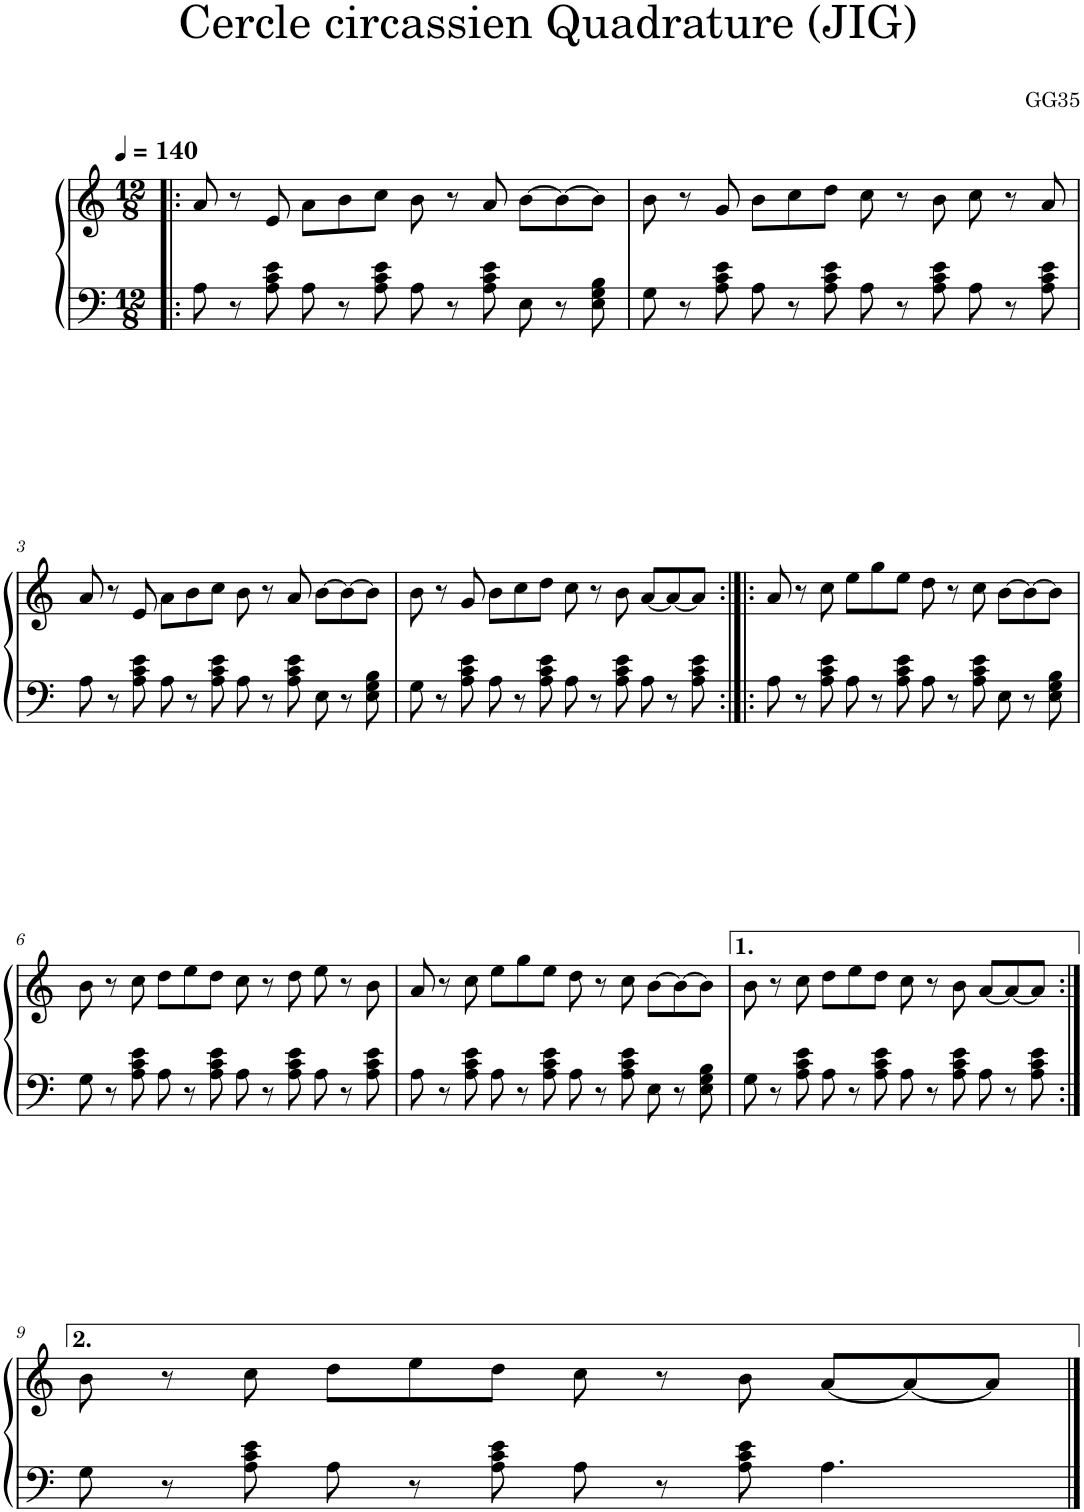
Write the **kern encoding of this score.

**kern	**kern
*part1	*part1
*staff2	*staff1
*I"Piano	*
*I'Pia.	*
*clefF4	*clefG2
*k[]	*k[]
*M12/8	*M12/8
*MM140	*MM140
=1!|:	=1!|:
8A\	8a/
8r	8r
8A\ 8c\ 8e\	8e/
8A\	8a\L
8r	8b\
8A\ 8c\ 8e\	8cc\J
8A\	8b\
8r	8r
8A\ 8c\ 8e\	8a/
8E\	[8b\L
8r	8b\_
8E\ 8G\ 8B\	8b\J]
=2	=2
8G\	8b\
8r	8r
8A\ 8c\ 8e\	8g/
8A\	8b\L
8r	8cc\
8A\ 8c\ 8e\	8dd\J
8A\	8cc\
8r	8r
8A\ 8c\ 8e\	8b\
8A\	8cc\
8r	8r
8A\ 8c\ 8e\	8a/
!!LO:LB:g=z
=3	=3
8A\	8a/
8r	8r
8A\ 8c\ 8e\	8e/
8A\	8a\L
8r	8b\
8A\ 8c\ 8e\	8cc\J
8A\	8b\
8r	8r
8A\ 8c\ 8e\	8a/
8E\	[8b\L
8r	8b\_
8E\ 8G\ 8B\	8b\J]
=4	=4
8G\	8b\
8r	8r
8A\ 8c\ 8e\	8g/
8A\	8b\L
8r	8cc\
8A\ 8c\ 8e\	8dd\J
8A\	8cc\
8r	8r
8A\ 8c\ 8e\	8b\
8A\	[8a/L
8r	8a/_
8A\ 8c\ 8e\	8a/J]
=5:|!|:	=5:|!|:
8A\	8a/
8r	8r
8A\ 8c\ 8e\	8cc\
8A\	8ee\L
8r	8gg\
8A\ 8c\ 8e\	8ee\J
8A\	8dd\
8r	8r
8A\ 8c\ 8e\	8cc\
8E\	[8b\L
8r	8b\_
8E\ 8G\ 8B\	8b\J]
!!LO:LB:g=z
=6	=6
8G\	8b\
8r	8r
8A\ 8c\ 8e\	8cc\
8A\	8dd\L
8r	8ee\
8A\ 8c\ 8e\	8dd\J
8A\	8cc\
8r	8r
8A\ 8c\ 8e\	8dd\
8A\	8ee\
8r	8r
8A\ 8c\ 8e\	8b\
=7	=7
8A\	8a/
8r	8r
8A\ 8c\ 8e\	8cc\
8A\	8ee\L
8r	8gg\
8A\ 8c\ 8e\	8ee\J
8A\	8dd\
8r	8r
8A\ 8c\ 8e\	8cc\
8E\	[8b\L
8r	8b\_
8E\ 8G\ 8B\	8b\J]
=8	=8
8G\	8b\
8r	8r
8A\ 8c\ 8e\	8cc\
8A\	8dd\L
8r	8ee\
8A\ 8c\ 8e\	8dd\J
8A\	8cc\
8r	8r
8A\ 8c\ 8e\	8b\
8A\	[8a/L
8r	8a/_
8A\ 8c\ 8e\	8a/J]
!!LO:LB:g=z
=9:|!	=9:|!
8G\	8b\
8r	8r
8A\ 8c\ 8e\	8cc\
8A\	8dd\L
8r	8ee\
8A\ 8c\ 8e\	8dd\J
8A\	8cc\
8r	8r
8A\ 8c\ 8e\	8b\
4.A\	[8a/L
.	8a/_
.	8a/J]
==	==
*-	*-
